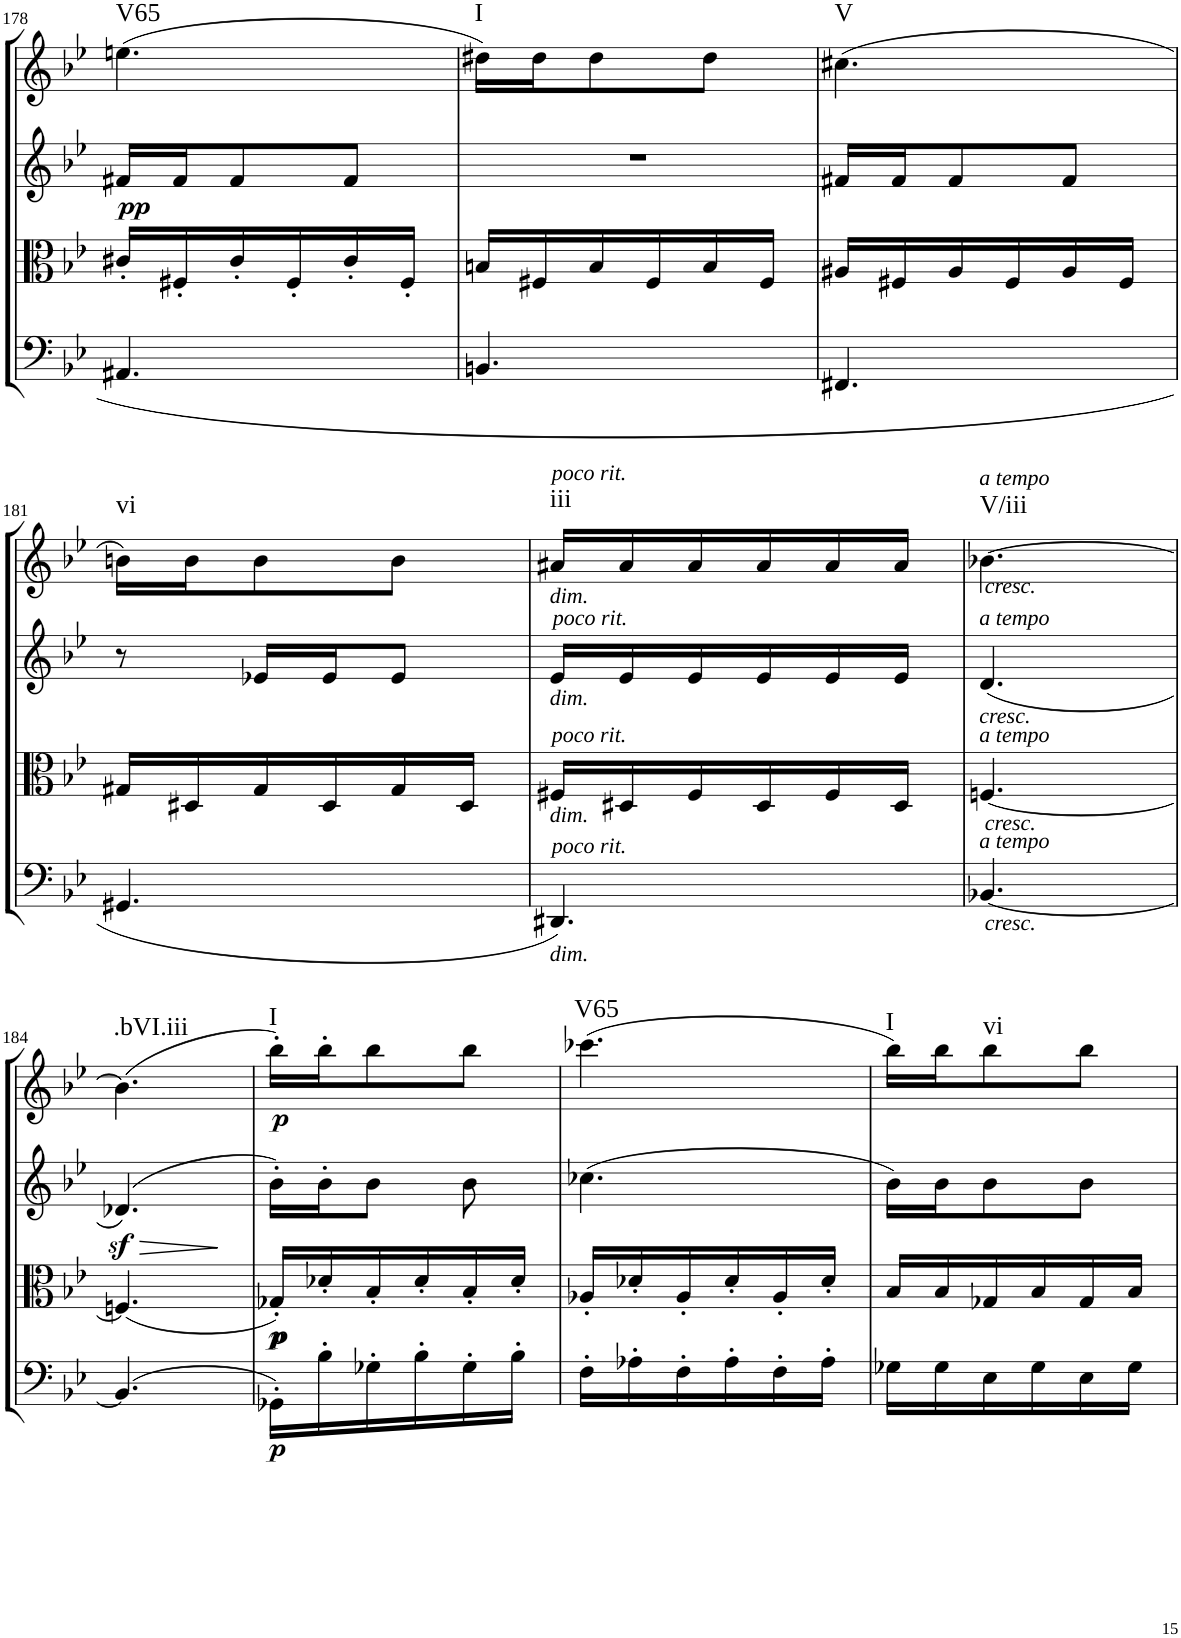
**kern	**dynam	**kern	**dynam	**kern	**dynam	**kern	**dynam	**harte
*part4	*part4	*part3	*part3	*part2	*part2	*part1	*part1	*part1
*staff4	*staff4	*staff3	*staff3	*staff2	*staff2	*staff1	*staff1	*
*I"Cello	*	*I"Viola	*	*I"2nd Violin	*	*I"1st Violin	*	*
*	*	*I'Vla	*	*I'Vln	*	*I'Vln	*	*
!!LO:PB:g=z
*clefF4	*	*clefC3	*	*clefG2	*	*clefG2	*	*
*k[b-e-]	*	*k[b-e-]	*	*k[b-e-]	*	*k[b-e-]	*	*
*B-:	*	*B-:	*	*B-:	*	*B-:	*	*
*M3/8	*	*M3/8	*	*M3/8	*	*M3/8	*	*
=178	=178	=178	=178	=178	=178	=178	=178	=178
!	!	!	!	!	!LO:DY:b	!	!	!LO:H:kt=V65
4.AA#X/	.	16c#X'/LL	.	16f#X/LL	pp	(4.een\	.	N
.	.	16F#X'/	.	16f#/J	.	.	.	.
.	.	16c#'/	.	8f#/	.	.	.	.
.	.	16F#'/	.	.	.	.	.	.
.	.	16c#'/	.	8f#/J	.	.	.	.
.	.	16F#'/JJ	.	.	.	.	.	.
=179	=179	=179	=179	=179	=179	=179	=179	=179
!	!	!	!	!	!	!	!	!LO:H:kt=I
4.BBn/	.	16Bn/LL	.	4.r	.	16dd#X\LL)	.	N
.	.	16F#X/	.	.	.	16dd#\J	.	.
.	.	16B/	.	.	.	8dd#\	.	.
.	.	16F#/	.	.	.	.	.	.
.	.	16B/	.	.	.	8dd#\J	.	.
.	.	16F#/JJ	.	.	.	.	.	.
=180	=180	=180	=180	=180	=180	=180	=180	=180
!	!	!	!	!	!	!	!	!LO:H:kt=V
4.FF#X/	.	16A#X/LL	.	16f#X/LL	.	(4.cc#X\	.	N
.	.	16F#X/	.	16f#/J	.	.	.	.
.	.	16A#/	.	8f#/	.	.	.	.
.	.	16F#/	.	.	.	.	.	.
.	.	16A#/	.	8f#/J	.	.	.	.
.	.	16F#/JJ	.	.	.	.	.	.
!!LO:LB:g=z
=181	=181	=181	=181	=181	=181	=181	=181	=181
!	!	!	!	!	!	!	!	!LO:H:kt=vi
4.GG#X/	.	16G#X/LL	.	8r	.	16bn\LL)	.	N
.	.	16D#X/	.	.	.	16b\J	.	.
.	.	16G#/	.	16e-X/LL	.	8b\	.	.
.	.	16D#/	.	16e-/J	.	.	.	.
.	.	16G#/	.	8e-/J	.	8b\J	.	.
.	.	16D#/JJ	.	.	.	.	.	.
=182	=182	=182	=182	=182	=182	=182	=182	=182
!	!	!	!	!	!	!LO:TX:a:i:t=poco rit.	!	!
!	!	!	!	!	!	!LO:TX:b:i:t=dim.	!	!
!	!	!	!	!LO:TX:a:i:t=poco rit.	!	!	!	!
!	!	!	!	!LO:TX:b:i:t=dim.	!	!	!	!
!	!	!LO:TX:a:i:t=poco rit.	!	!	!	!	!	!
!	!	!LO:TX:b:i:t=dim.	!	!	!	!	!	!
!LO:TX:a:i:t=poco rit.	!	!	!	!	!	!	!	!
!LO:TX:b:i:t=dim.	!	!	!	!	!	!	!	!LO:H:kt=iii
4.DD#X/	.	16F#X/LL	.	16e-/LL	.	16a#X/LL	.	N
.	.	16D#X/	.	16e-/	.	16a#/	.	.
.	.	16F#/	.	16e-/	.	16a#/	.	.
.	.	16D#/	.	16e-/	.	16a#/	.	.
.	.	16F#/	.	16e-/	.	16a#/	.	.
.	.	16D#/JJ	.	16e-/JJ	.	16a#/JJ	.	.
=183	=183	=183	=183	=183	=183	=183	=183	=183
!	!	!	!	!	!	!LO:TX:a:i:t=a tempo	!	!
!	!	!	!	!	!	!LO:TX:b:i:t=cresc.	!	!
!	!	!	!	!LO:TX:a:i:t=a tempo	!	!	!	!
!	!	!	!	!LO:TX:b:i:t=cresc.	!	!	!	!
!	!	!LO:TX:a:i:t=a tempo	!	!	!	!	!	!
!	!	!LO:TX:b:i:t=cresc.	!	!	!	!	!	!
!LO:TX:a:i:t=a tempo	!	!	!	!	!	!	!	!
!LO:TX:b:i:t=cresc.	!	!	!	!	!	!	!	!LO:H:kt=V/iii
[4.BB-X/	.	[4.Fn/	.	(4.d/	.	[4.b-X\	.	N
!!LO:LB:g=z
=184	=184	=184	=184	=184	=184	=184	=184	=184
!	!	!	!	!	!LO:HP:b	!	!	!LO:H:kt=.bVI.iii
(4.BB-/]	.	(4.Fn/]	.	(4.d-Xz</)	>	(4.b-\]	.	N
.	.	.	.	.	]	.	.	.
=185	=185	=185	=185	=185	=185	=185	=185	=185
!	!LO:DY:b	!	!LO:DY:b	!	!	!	!	!
!	!	!	!LO:DY:n=1:b	!	!	!	!LO:DY:b	!LO:H:kt=I
16GG-X'\LL)	p	16G-X'/LL)	p p	16b-'\LL)	.	16bb-'\LL)	p	N
16B-'\	.	16d-X'/	.	16b-'\J	.	16bb-'\J	.	.
16G-X'\	.	16B-'/	.	8b-\J	.	8bb-\	.	.
16B-'\	.	16d-'/	.	.	.	.	.	.
16G-'\	.	16B-'/	.	8b-\	.	8bb-\J	.	.
16B-'\JJ	.	16d-'/JJ	.	.	.	.	.	.
=186	=186	=186	=186	=186	=186	=186	=186	=186
!	!	!	!	!	!	!	!	!LO:H:kt=V65
16F'\LL	.	16A-X'/LL	.	(4.cc-X\	.	(4.ccc-X\	.	N
16A-X'\	.	16d-X'/	.	.	.	.	.	.
16F'\	.	16A-'/	.	.	.	.	.	.
16A-'\	.	16d-'/	.	.	.	.	.	.
16F'\	.	16A-'/	.	.	.	.	.	.
16A-'\JJ	.	16d-'/JJ	.	.	.	.	.	.
=187	=187	=187	=187	=187	=187	=187	=187	=187
!	!	!	!	!	!	!	!	!LO:H:kt=I
16G-X\LL	.	16B-/LL	.	16b-\LL)	.	16bb-\LL)	.	N
16G-\	.	16B-/	.	16b-\J	.	16bb-\J	.	.
!	!	!	!	!	!	!	!	!LO:H:kt=vi
16E-\	.	16G-X/	.	8b-\	.	8bb-\	.	N
16G-\	.	16B-/	.	.	.	.	.	.
16E-\	.	16G-/	.	8b-\J	.	8bb-\J	.	.
16G-\JJ	.	16B-/JJ	.	.	.	.	.	.
=	=	=	=	=	=	=	=	=
*-	*-	*-	*-	*-	*-	*-	*-	*-
